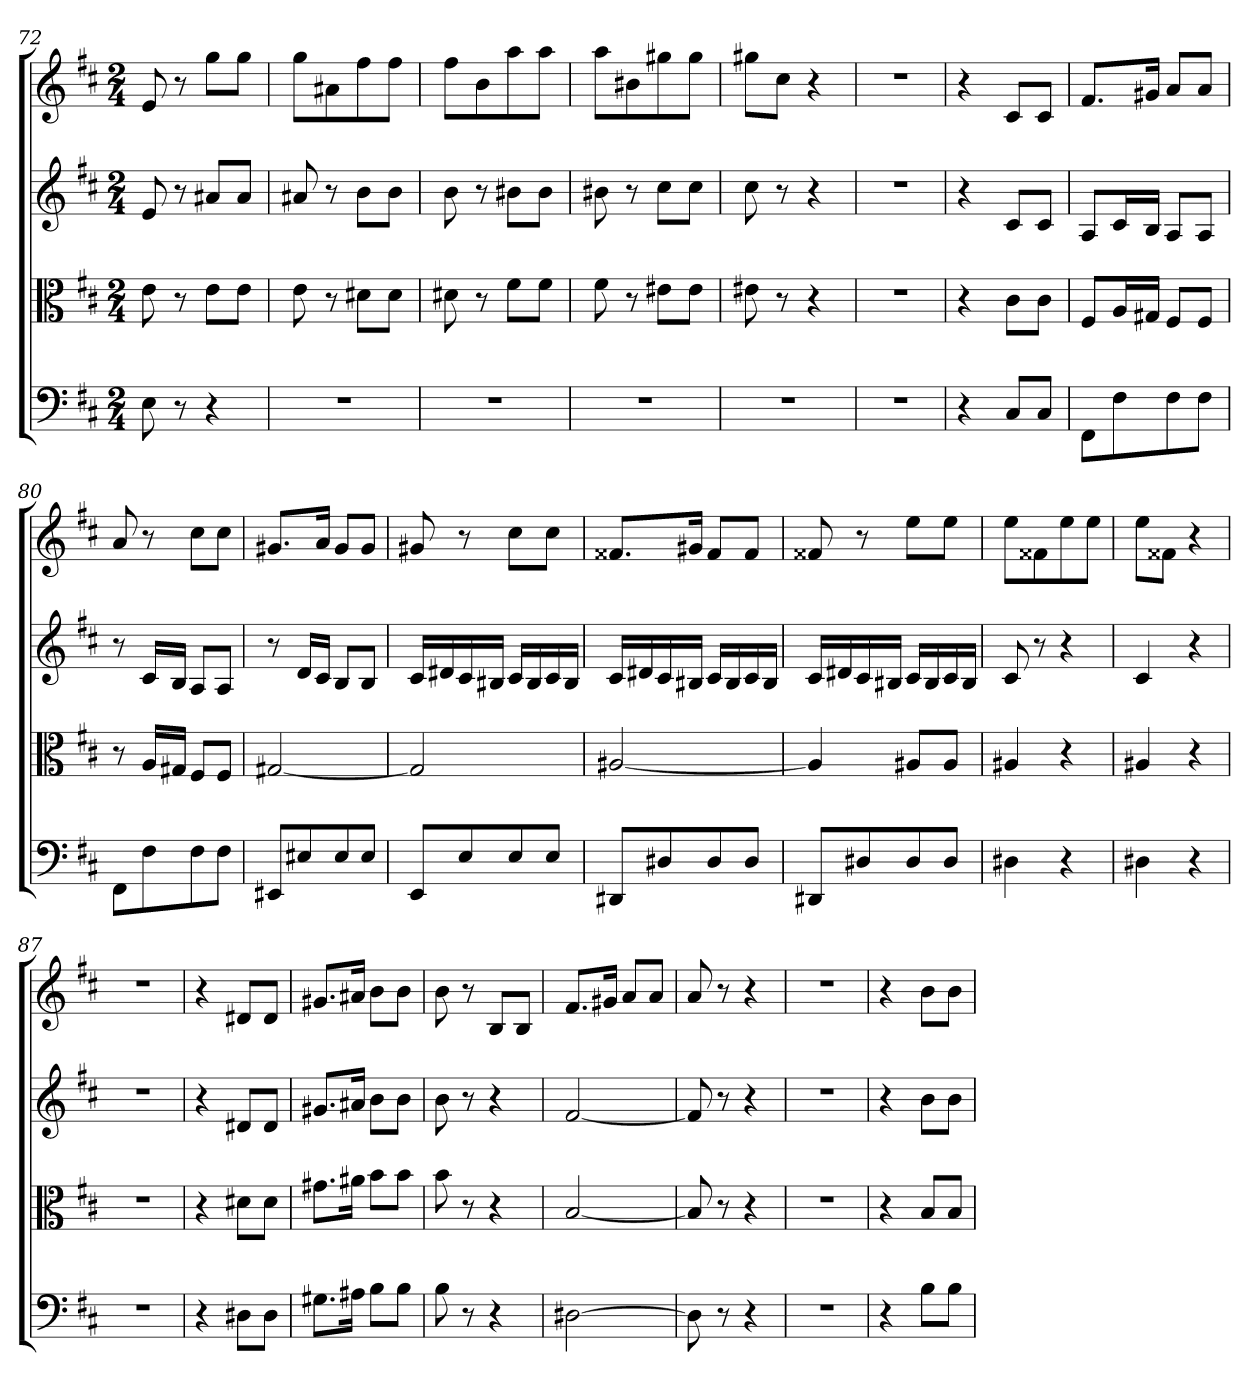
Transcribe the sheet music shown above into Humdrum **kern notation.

**kern	**kern	**kern	**kern
*part4	*part3	*part2	*part1
*staff4	*staff3	*staff2	*staff1
*clefF4	*clefC3	*clefG2	*clefG2
*k[f#c#]	*k[f#c#]	*k[f#c#]	*k[f#c#]
*D:	*D:	*D:	*D:
*M2/4	*M2/4	*M2/4	*M2/4
=72	=72	=72	=72
8E\	8e\	8e/	8e/
8r	8r	8r	8r
4r	8e\L	8a#X/L	8gg\L
.	8e\J	8a#/J	8gg\J
=73	=73	=73	=73
2r	8e\	8a#X/	8gg\L
.	8r	8r	8a#X\
.	8d#X\L	8b\L	8ff#\
.	8d#\J	8b\J	8ff#\J
=74	=74	=74	=74
2r	8d#X\	8b\	8ff#\L
.	8r	8r	8b\
.	8f#\L	8b#X\L	8aa\
.	8f#\J	8b#\J	8aa\J
=75	=75	=75	=75
2r	8f#\	8b#X\	8aa\L
.	8r	8r	8b#X\
.	8e#X\L	8cc#\L	8gg#X\
.	8e#\J	8cc#\J	8gg#\J
=76	=76	=76	=76
2r	8e#X\	8cc#\	8gg#X\L
.	8r	8r	8cc#\J
.	4r	4r	4r
=77	=77	=77	=77
2r	2r	2r	2r
=78	=78	=78	=78
4r	4r	4r	4r
8C#/L	8c#\L	8c#/L	8c#/L
8C#/J	8c#\J	8c#/J	8c#/J
=79	=79	=79	=79
8FF#\L	8F#/L	8A/L	8.f#/L
8F#\	16A/L	16c#/L	.
.	16G#X/JJ	16B/JJ	16g#X/Jk
8F#\	8F#/L	8A/L	8a/L
8F#\J	8F#/J	8A/J	8a/J
=80	=80	=80	=80
8FF#\L	8r	8r	8a/
8F#\	16A/LL	16c#/LL	8r
.	16G#X/JJ	16B/JJ	.
8F#\	8F#/L	8A/L	8cc#\L
8F#\J	8F#/J	8A/J	8cc#\J
=81	=81	=81	=81
8EE#X/L	[2G#X/	8r	8.g#X/L
8E#X/	.	16d/LL	.
.	.	16c#/JJ	16a/Jk
8E#/	.	8B/L	8g#/L
8E#/J	.	8B/J	8g#/J
=82	=82	=82	=82
8EE/L	2G#/]	16c#/LL	8g#X/
.	.	16d#X/	.
8E/	.	16c#/	8r
.	.	16B#X/JJ	.
8E/	.	16c#/LL	8cc#\L
.	.	16B#/	.
8E/J	.	16c#/	8cc#\J
.	.	16B#/JJ	.
=83	=83	=83	=83
8DD#X/L	[2A#X/	16c#/LL	8.f##X/L
.	.	16d#X/	.
8D#X/	.	16c#/	.
.	.	16B#X/JJ	16g#X/Jk
8D#/	.	16c#/LL	8f##/L
.	.	16B#/	.
8D#/J	.	16c#/	8f##/J
.	.	16B#/JJ	.
=84	=84	=84	=84
8DD#X/L	4A#/]	16c#/LL	8f##X/
.	.	16d#X/	.
8D#X/	.	16c#/	8r
.	.	16B#X/JJ	.
8D#/	8A#X/L	16c#/LL	8ee\L
.	.	16B#/	.
8D#/J	8A#/J	16c#/	8ee\J
.	.	16B#/JJ	.
=85	=85	=85	=85
4D#X\	4A#X/	8c#/	8ee\L
.	.	8r	8f##X\
4r	4r	4r	8ee\
.	.	.	8ee\J
=86	=86	=86	=86
4D#X\	4A#X/	4c#/	8ee\L
.	.	.	8f##X\J
4r	4r	4r	4r
=87	=87	=87	=87
2r	2r	2r	2r
=88	=88	=88	=88
4r	4r	4r	4r
8D#X\L	8d#X\L	8d#X/L	8d#X/L
8D#\J	8d#\J	8d#/J	8d#/J
=89	=89	=89	=89
8.G#X\L	8.g#X\L	8.g#X/L	8.g#X/L
16A#X\Jk	16a#X\Jk	16a#X/Jk	16a#X/Jk
8B\L	8b\L	8b\L	8b\L
8B\J	8b\J	8b\J	8b\J
=90	=90	=90	=90
8B\	8b\	8b\	8b\
8r	8r	8r	8r
4r	4r	4r	8B/L
.	.	.	8B/J
=91	=91	=91	=91
[2D#X\	[2B/	[2f#/	8.f#/L
.	.	.	16g#X/Jk
.	.	.	8a/L
.	.	.	8a/J
=92	=92	=92	=92
8D#\]	8B/]	8f#/]	8a/
8r	8r	8r	8r
4r	4r	4r	4r
=93	=93	=93	=93
2r	2r	2r	2r
=94	=94	=94	=94
4r	4r	4r	4r
8B\L	8B/L	8b\L	8b\L
8B\J	8B/J	8b\J	8b\J
=	=	=	=
*-	*-	*-	*-
